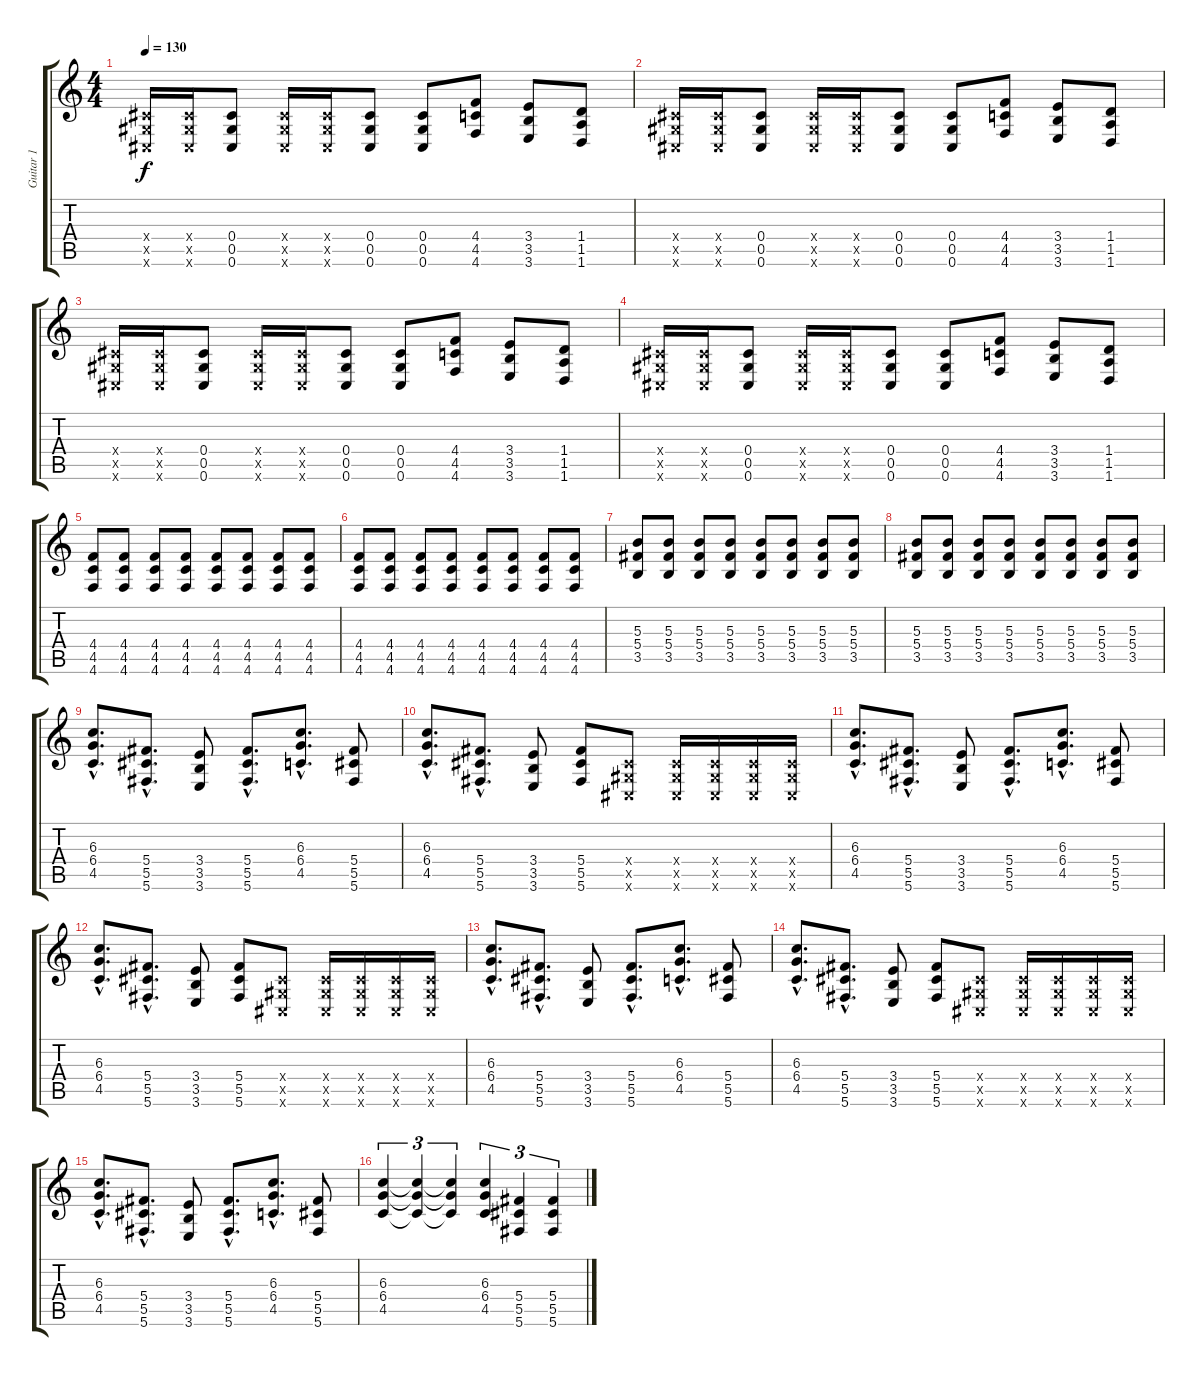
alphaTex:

\track ("Guitar 1" "Guitar 1") {instrument distortionguitar}
\staff {score tabs}
\tuning (Eb4 Bb3 Gb3 Db3 Ab2 Db2) {hide}
\ts (4 4)
\tempo 130
\clef g2
\ks c
(0.4{x} 0.5{x} 0.6{x}).16{dy f} (0.4{x} 0.5{x} 0.6{x}).16 (0.4 0.5 0.6).8 (0.4{x} 0.5{x} 0.6{x}).16 (0.4{x} 0.5{x} 0.6{x}).16 (0.4 0.5 0.6).8 (0.4 0.5 0.6).8 (4.4 4.5 4.6).8 (3.4 3.5 3.6).8 (1.4 1.5 1.6).8 |
(0.4{x} 0.5{x} 0.6{x}).16 (0.4{x} 0.5{x} 0.6{x}).16 (0.4 0.5 0.6).8 (0.4{x} 0.5{x} 0.6{x}).16 (0.4{x} 0.5{x} 0.6{x}).16 (0.4 0.5 0.6).8 (0.4 0.5 0.6).8 (4.4 4.5 4.6).8 (3.4 3.5 3.6).8 (1.4 1.5 1.6).8 |
(0.4{x} 0.5{x} 0.6{x}).16 (0.4{x} 0.5{x} 0.6{x}).16 (0.4 0.5 0.6).8 (0.4{x} 0.5{x} 0.6{x}).16 (0.4{x} 0.5{x} 0.6{x}).16 (0.4 0.5 0.6).8 (0.4 0.5 0.6).8 (4.4 4.5 4.6).8 (3.4 3.5 3.6).8 (1.4 1.5 1.6).8 |
(0.4{x} 0.5{x} 0.6{x}).16 (0.4{x} 0.5{x} 0.6{x}).16 (0.4 0.5 0.6).8 (0.4{x} 0.5{x} 0.6{x}).16 (0.4{x} 0.5{x} 0.6{x}).16 (0.4 0.5 0.6).8 (0.4 0.5 0.6).8 (4.4 4.5 4.6).8 (3.4 3.5 3.6).8 (1.4 1.5 1.6).8 |
(4.4 4.5 4.6).8{txt " "} (4.4 4.5 4.6).8{txt " "} (4.4 4.5 4.6).8{txt " "} (4.4 4.5 4.6).8{txt " "} (4.4 4.5 4.6).8{txt " "} (4.4 4.5 4.6).8{txt " "} (4.4 4.5 4.6).8{txt " "} (4.4 4.5 4.6).8{txt " "} |
(4.4 4.5 4.6).8 (4.4 4.5 4.6).8 (4.4 4.5 4.6).8 (4.4 4.5 4.6).8 (4.4 4.5 4.6).8 (4.4 4.5 4.6).8 (4.4 4.5 4.6).8 (4.4 4.5 4.6).8 |
(5.3 5.4 3.5).8 (5.3 5.4 3.5).8 (5.3 5.4 3.5).8 (5.3 5.4 3.5).8 (5.3 5.4 3.5).8 (5.3 5.4 3.5).8 (5.3 5.4 3.5).8 (5.3 5.4 3.5).8 |
(5.3 5.4 3.5).8 (5.3 5.4 3.5).8 (5.3 5.4 3.5).8 (5.3 5.4 3.5).8 (5.3 5.4 3.5).8 (5.3 5.4 3.5).8 (5.3 5.4 3.5).8 (5.3 5.4 3.5).8 |
(6.3{hac} 6.4{hac} 4.5{hac}).8{d} (5.4{hac} 5.5{hac} 5.6{hac}).8{d} (3.4 3.5 3.6).8 (5.4{hac} 5.5{hac} 5.6{hac}).8{d} (6.3{hac} 6.4{hac} 4.5{hac}).8{d} (5.4 5.5 5.6).8 |
(6.3{hac} 6.4{hac} 4.5{hac}).8{d} (5.4{hac} 5.5{hac} 5.6{hac}).8{d} (3.4 3.5 3.6).8 (5.4 5.5 5.6).8 (0.4{x} 0.5{x} 0.6{x}).8 (0.4{x} 0.5{x} 0.6{x}).16 (0.4{x} 0.5{x} 0.6{x}).16 (0.4{x} 0.5{x} 0.6{x}).16 (0.4{x} 0.5{x} 0.6{x}).16 |
(6.3{hac} 6.4{hac} 4.5{hac}).8{d} (5.4{hac} 5.5{hac} 5.6{hac}).8{d} (3.4 3.5 3.6).8 (5.4{hac} 5.5{hac} 5.6{hac}).8{d} (6.3{hac} 6.4{hac} 4.5{hac}).8{d} (5.4 5.5 5.6).8 |
(6.3{hac} 6.4{hac} 4.5{hac}).8{d} (5.4{hac} 5.5{hac} 5.6{hac}).8{d} (3.4 3.5 3.6).8 (5.4 5.5 5.6).8 (0.4{x} 0.5{x} 0.6{x}).8 (0.4{x} 0.5{x} 0.6{x}).16 (0.4{x} 0.5{x} 0.6{x}).16 (0.4{x} 0.5{x} 0.6{x}).16 (0.4{x} 0.5{x} 0.6{x}).16 |
(6.3{hac} 6.4{hac} 4.5{hac}).8{d} (5.4{hac} 5.5{hac} 5.6{hac}).8{d} (3.4 3.5 3.6).8 (5.4{hac} 5.5{hac} 5.6{hac}).8{d} (6.3{hac} 6.4{hac} 4.5{hac}).8{d} (5.4 5.5 5.6).8 |
(6.3{hac} 6.4{hac} 4.5{hac}).8{d} (5.4{hac} 5.5{hac} 5.6{hac}).8{d} (3.4 3.5 3.6).8 (5.4 5.5 5.6).8 (0.4{x} 0.5{x} 0.6{x}).8 (0.4{x} 0.5{x} 0.6{x}).16 (0.4{x} 0.5{x} 0.6{x}).16 (0.4{x} 0.5{x} 0.6{x}).16 (0.4{x} 0.5{x} 0.6{x}).16 |
(6.3{hac} 6.4{hac} 4.5{hac}).8{d} (5.4{hac} 5.5{hac} 5.6{hac}).8{d} (3.4 3.5 3.6).8 (5.4{hac} 5.5{hac} 5.6{hac}).8{d} (6.3{hac} 6.4{hac} 4.5{hac}).8{d} (5.4 5.5 5.6).8 |
(6.3 6.4 4.5).4{tu (3 2)} (6.3{t} 6.4{t} 4.5{t}).4{tu (3 2)} (6.3{t} 6.4{t} 4.5{t}).4{tu (3 2)} (6.3 6.4 4.5).4{tu (3 2)} (5.4 5.5 5.6).4{tu (3 2)} (5.4 5.5 5.6).4{tu (3 2)}
